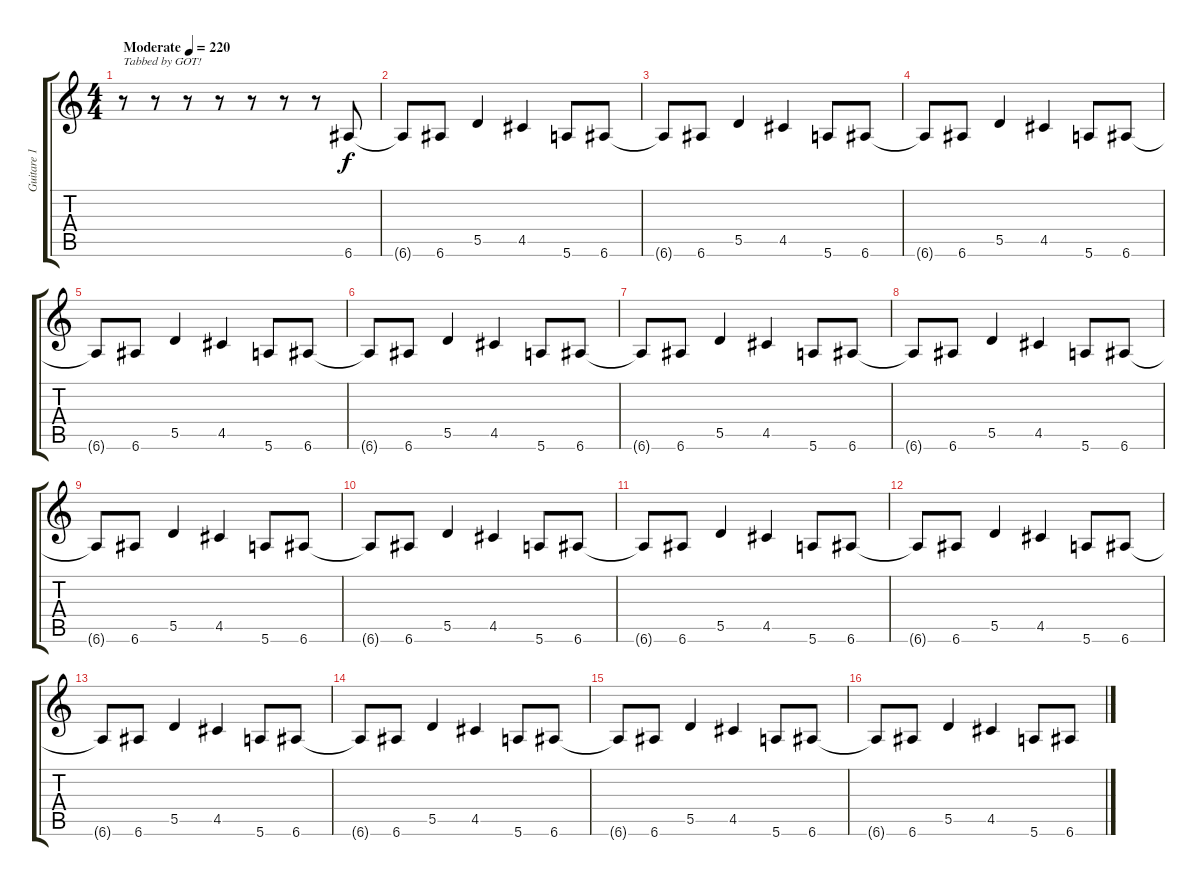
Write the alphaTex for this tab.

\track ("Guitare 1" "Guitare 1") {instrument overdrivenguitar}
\staff {score tabs}
\tuning (E4 B3 G3 D3 A2 E2) {hide}
\ts (4 4)
\tempo (220 "Moderate")
\clef g2
\ks c
r.8{txt "Tabbed by GOT!" dy f instrument overdrivenguitar} r.8 r.8 r.8 r.8 r.8 r.8 6.6.8 |
6.6{t}.8 6.6.8 5.5.4 4.5.4 5.6.8 6.6.8 |
6.6{t}.8 6.6.8 5.5.4 4.5.4 5.6.8 6.6.8 |
6.6{t}.8 6.6.8 5.5.4 4.5.4 5.6.8 6.6.8 |
6.6{t}.8 6.6.8 5.5.4 4.5.4 5.6.8 6.6.8 |
6.6{t}.8 6.6.8 5.5.4 4.5.4 5.6.8 6.6.8 |
6.6{t}.8 6.6.8 5.5.4 4.5.4 5.6.8 6.6.8 |
6.6{t}.8 6.6.8 5.5.4 4.5.4 5.6.8 6.6.8 |
6.6{t}.8 6.6.8 5.5.4 4.5.4 5.6.8 6.6.8 |
6.6{t}.8 6.6.8 5.5.4 4.5.4 5.6.8 6.6.8 |
6.6{t}.8 6.6.8 5.5.4 4.5.4 5.6.8 6.6.8 |
6.6{t}.8 6.6.8 5.5.4 4.5.4 5.6.8 6.6.8 |
6.6{t}.8 6.6.8 5.5.4 4.5.4 5.6.8 6.6.8 |
6.6{t}.8 6.6.8 5.5.4 4.5.4 5.6.8 6.6.8 |
6.6{t}.8 6.6.8 5.5.4 4.5.4 5.6.8 6.6.8 |
6.6{t}.8 6.6.8 5.5.4 4.5.4 5.6.8 6.6.8
